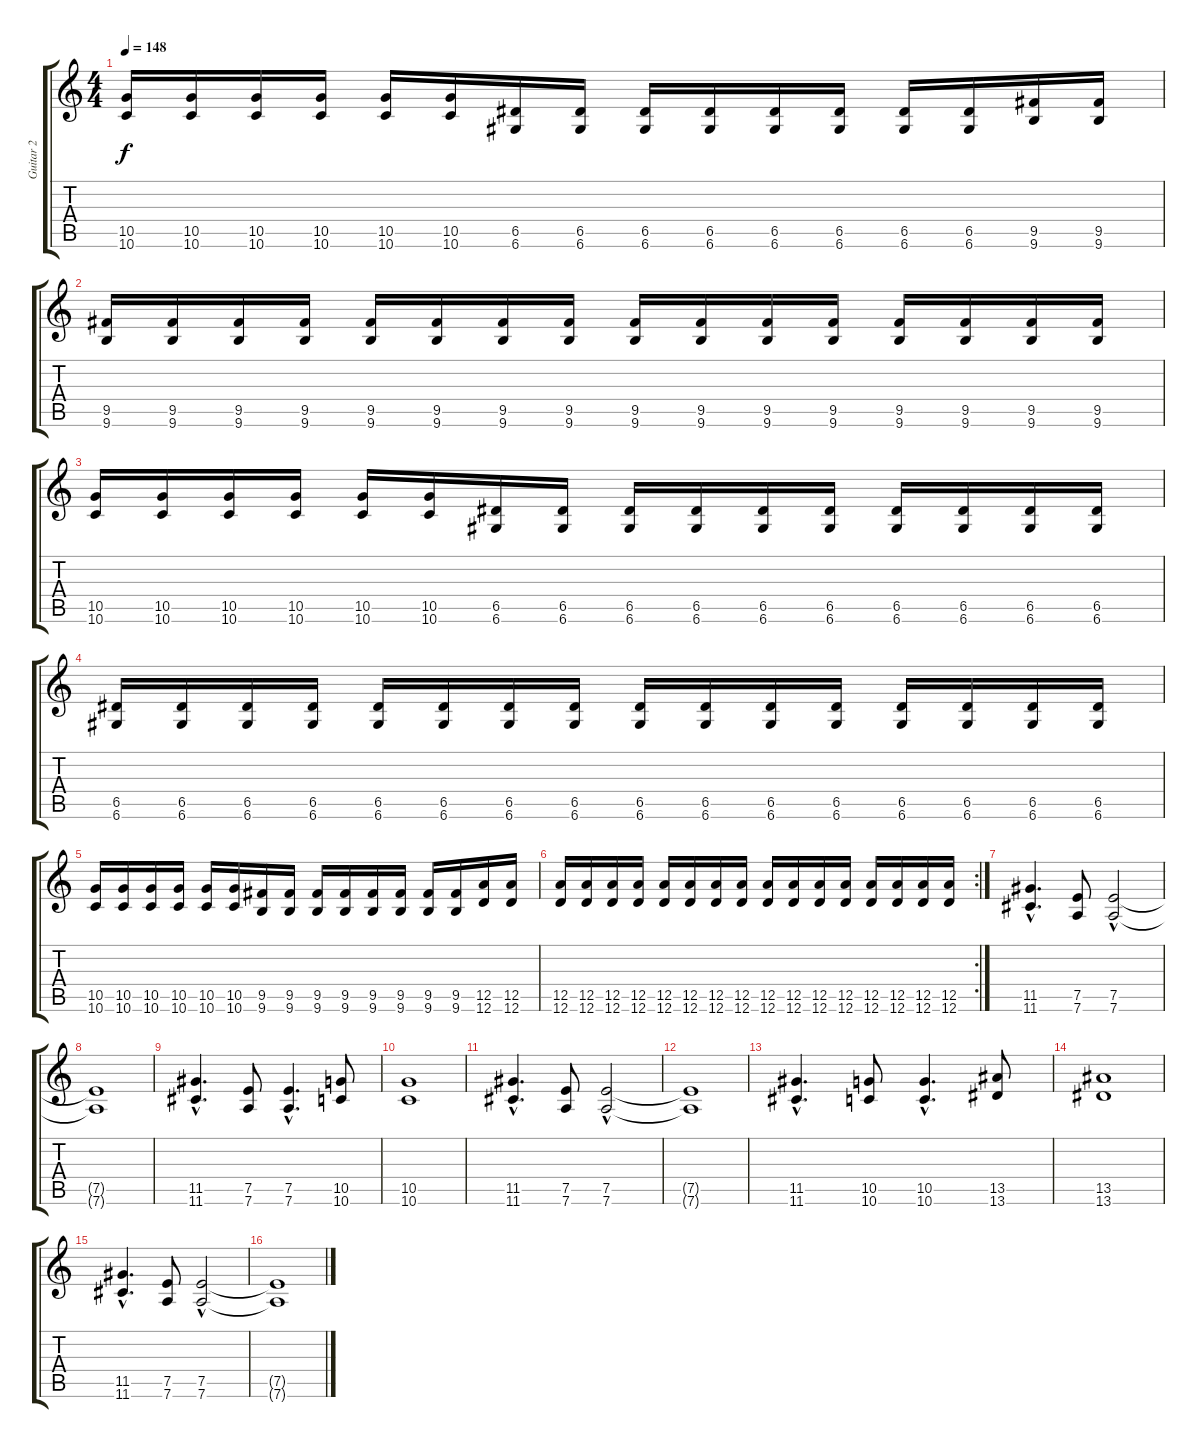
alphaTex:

\track ("Guitar 2" "Guitar 2") {instrument distortionguitar}
\staff {score tabs}
\tuning (E4 B3 G3 D3 A2 D2) {hide}
\ts (4 4)
\tempo 148
\clef g2
\ks c
(10.5 10.6).16{dy f} (10.5 10.6).16 (10.5 10.6).16 (10.5 10.6).16 (10.5 10.6).16 (10.5 10.6).16 (6.5 6.6).16 (6.5 6.6).16 (6.5 6.6).16 (6.5 6.6).16 (6.5 6.6).16 (6.5 6.6).16 (6.5 6.6).16 (6.5 6.6).16 (9.5 9.6).16 (9.5 9.6).16 |
(9.5 9.6).16 (9.5 9.6).16 (9.5 9.6).16 (9.5 9.6).16 (9.5 9.6).16 (9.5 9.6).16 (9.5 9.6).16 (9.5 9.6).16 (9.5 9.6).16 (9.5 9.6).16 (9.5 9.6).16 (9.5 9.6).16 (9.5 9.6).16 (9.5 9.6).16 (9.5 9.6).16 (9.5 9.6).16 |
(10.5 10.6).16 (10.5 10.6).16 (10.5 10.6).16 (10.5 10.6).16 (10.5 10.6).16 (10.5 10.6).16 (6.5 6.6).16 (6.5 6.6).16 (6.5 6.6).16 (6.5 6.6).16 (6.5 6.6).16 (6.5 6.6).16 (6.5 6.6).16 (6.5 6.6).16 (6.5 6.6).16 (6.5 6.6).16 |
(6.5 6.6).16 (6.5 6.6).16 (6.5 6.6).16 (6.5 6.6).16 (6.5 6.6).16 (6.5 6.6).16 (6.5 6.6).16 (6.5 6.6).16 (6.5 6.6).16 (6.5 6.6).16 (6.5 6.6).16 (6.5 6.6).16 (6.5 6.6).16 (6.5 6.6).16 (6.5 6.6).16 (6.5 6.6).16 |
(10.5 10.6).16 (10.5 10.6).16 (10.5 10.6).16 (10.5 10.6).16 (10.5 10.6).16 (10.5 10.6).16 (9.5 9.6).16 (9.5 9.6).16 (9.5 9.6).16 (9.5 9.6).16 (9.5 9.6).16 (9.5 9.6).16 (9.5 9.6).16 (9.5 9.6).16 (12.5 12.6).16 (12.5 12.6).16 |
\rc 2
(12.5 12.6).16 (12.5 12.6).16 (12.5 12.6).16 (12.5 12.6).16 (12.5 12.6).16 (12.5 12.6).16 (12.5 12.6).16 (12.5 12.6).16 (12.5 12.6).16 (12.5 12.6).16 (12.5 12.6).16 (12.5 12.6).16 (12.5 12.6).16 (12.5 12.6).16 (12.5 12.6).16 (12.5 12.6).16 |
(11.5{hac} 11.6{hac}).4{d} (7.5 7.6).8 (7.5{hac} 7.6{hac}).2 |
(7.5{t} 7.6{t}).1 |
(11.5{hac} 11.6{hac}).4{d} (7.5 7.6).8 (7.5{hac} 7.6{hac}).4{d} (10.5 10.6).8 |
(10.5 10.6).1 |
(11.5{hac} 11.6{hac}).4{d} (7.5 7.6).8 (7.5{hac} 7.6{hac}).2 |
(7.5{t} 7.6{t}).1 |
(11.5{hac} 11.6{hac}).4{d} (10.5 10.6).8 (10.5{hac} 10.6{hac}).4{d} (13.5 13.6).8 |
(13.5 13.6).1 |
(11.5{hac} 11.6{hac}).4{d} (7.5 7.6).8 (7.5{hac} 7.6{hac}).2 |
(7.5{t} 7.6{t}).1
